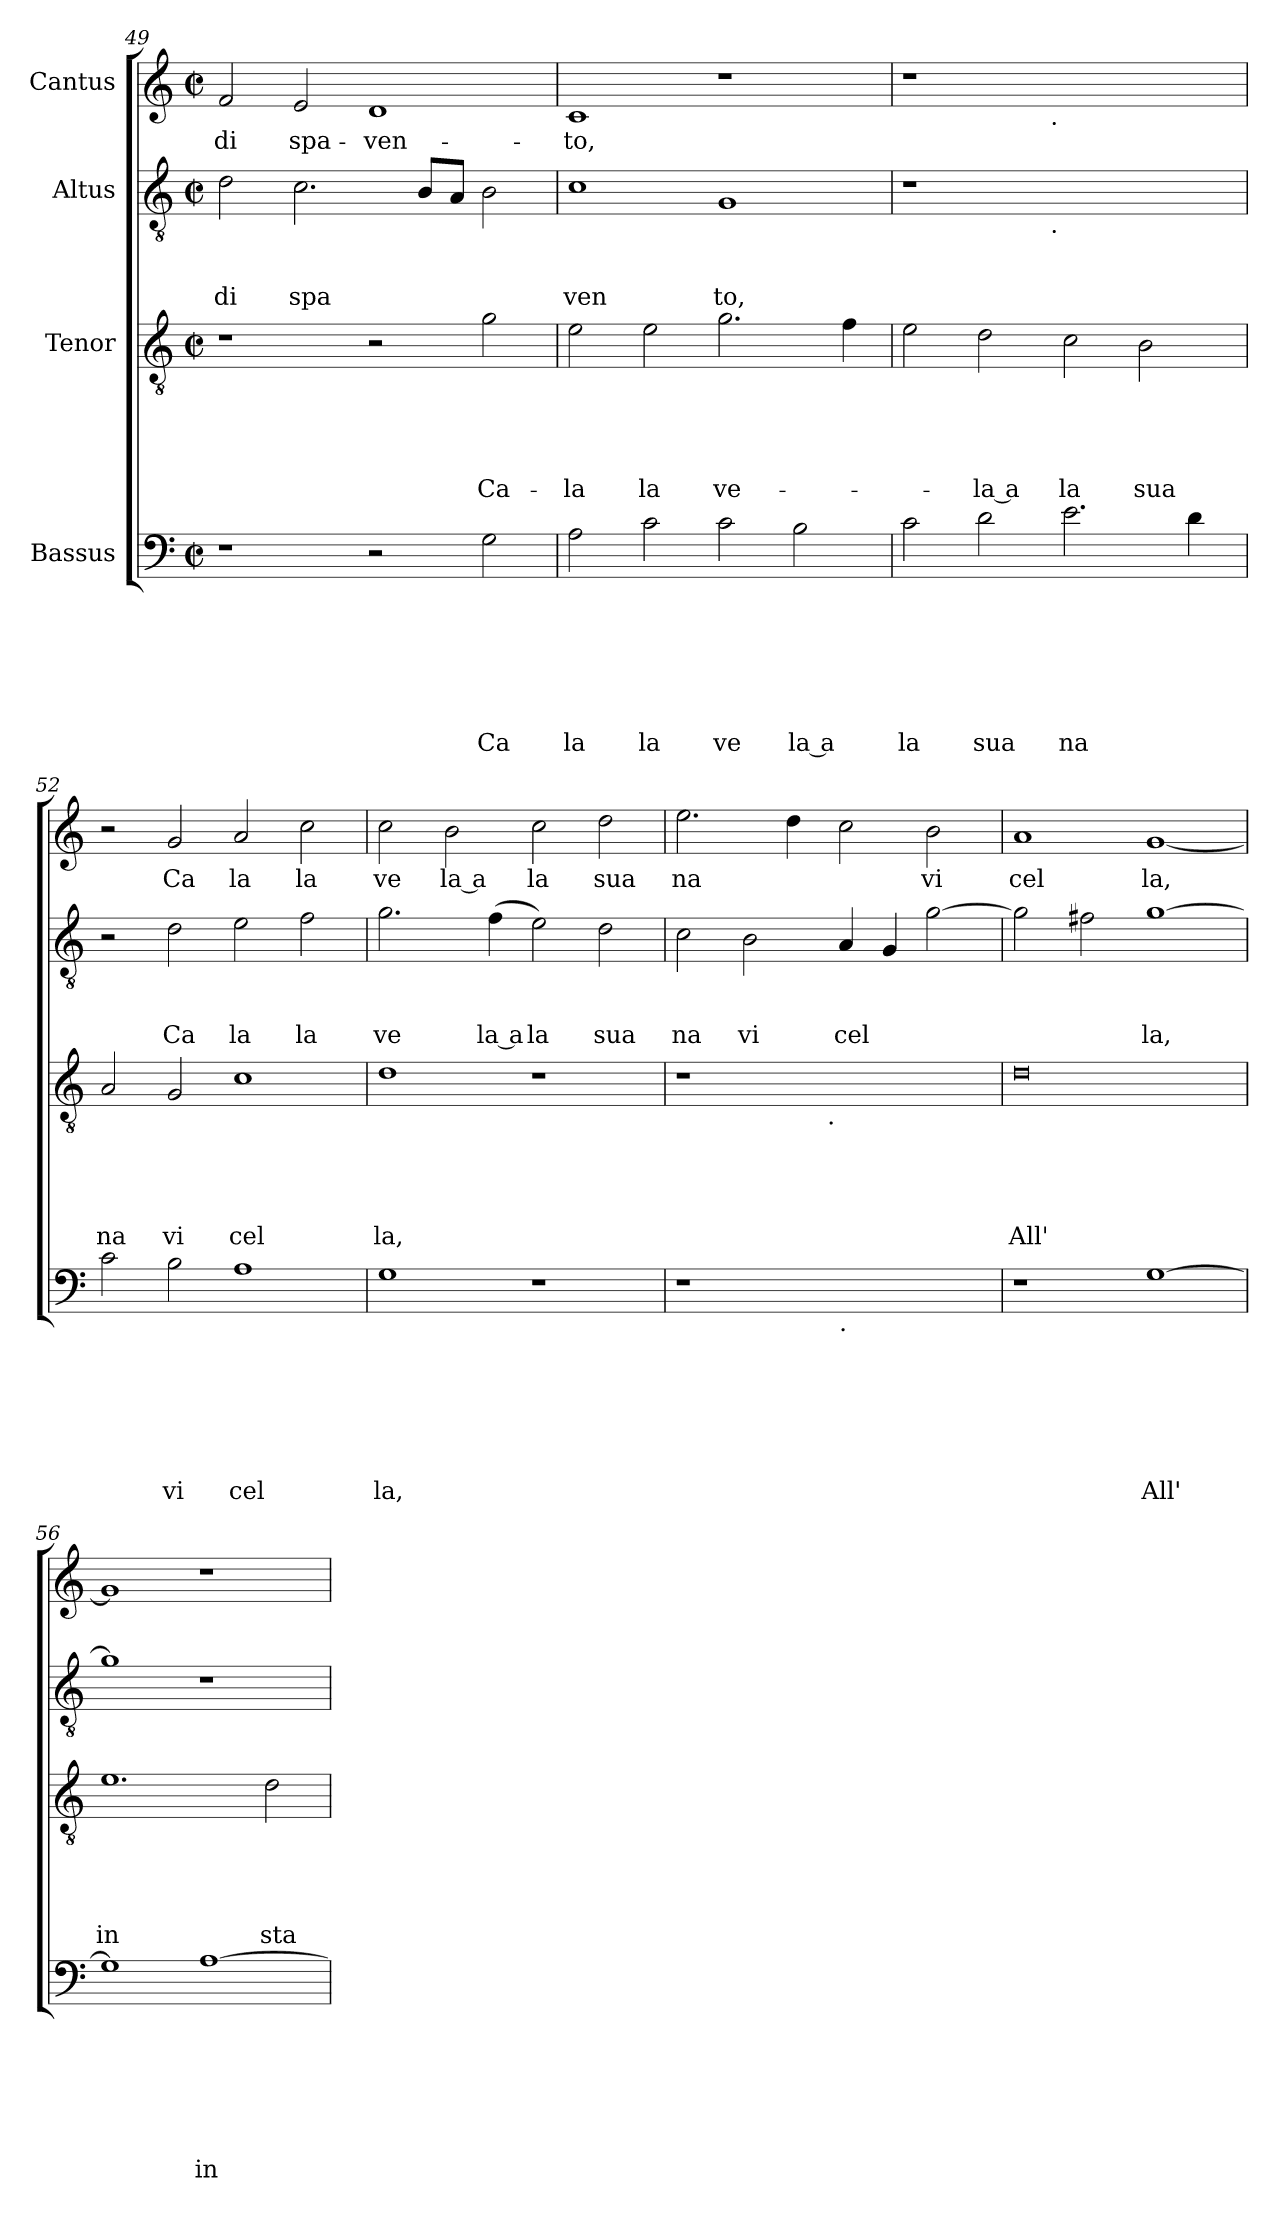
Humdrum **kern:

**kern	**text	**text	**text	**text	**text	**text	**text	**kern	**text	**text	**text	**text	**text	**kern	**text	**text	**text	**kern	**text
*part4	*part4	*part4	*part4	*part4	*part4	*part4	*part4	*part3	*part3	*part3	*part3	*part3	*part3	*part2	*part2	*part2	*part2	*part1	*part1
*staff4	*staff4	*staff4	*staff4	*staff4	*staff4	*staff4	*staff4	*staff3	*staff3	*staff3	*staff3	*staff3	*staff3	*staff2	*staff2	*staff2	*staff2	*staff1	*staff1
*I"Bassus	*	*	*	*	*	*	*	*I"Tenor	*	*	*	*	*	*I"Altus	*	*	*	*I"Cantus	*
*clefF4	*	*	*	*	*	*	*	*clefGv2	*	*	*	*	*	*clefGv2	*	*	*	*clefG2	*
*k[]	*	*	*	*	*	*	*	*k[]	*	*	*	*	*	*k[]	*	*	*	*k[]	*
*C:	*	*	*	*	*	*	*	*C:	*	*	*	*	*	*C:	*	*	*	*C:	*
*M2/2	*	*	*	*	*	*	*	*M2/2	*	*	*	*	*	*M2/2	*	*	*	*M2/2	*
*met(c|)	*	*	*	*	*	*	*	*met(c|)	*	*	*	*	*	*met(c|)	*	*	*	*met(c|)	*
=49	=49	=49	=49	=49	=49	=49	=49	=49	=49	=49	=49	=49	=49	=49	=49	=49	=49	=49	=49
!	!	!	!	!	!	!	!	!	!	!	!	!	!	!	!	!	!LO:LY:b	!	!LO:LY:b
1r	.	.	.	.	.	.	.	1r	.	.	.	.	.	2d\	.	.	di	2f/	di
!	!	!	!	!	!	!	!	!	!	!	!	!	!	!	!	!	!LO:LY:b	!	!LO:LY:b
.	.	.	.	.	.	.	.	.	.	.	.	.	.	2.c\	.	.	spa	2e/	spa-
!	!	!	!	!	!	!	!	!	!	!	!	!	!	!	!	!	!	!	!LO:LY:b
2r	.	.	.	.	.	.	.	2r	.	.	.	.	.	.	.	.	.	1d	-ven-
.	.	.	.	.	.	.	.	.	.	.	.	.	.	8B/L	.	.	.	.	.
.	.	.	.	.	.	.	.	.	.	.	.	.	.	8A/J	.	.	.	.	.
!	!	!	!	!	!	!	!LO:LY:b	!	!	!	!	!	!LO:LY:b	!	!	!	!	!	!
2G\	.	.	.	.	.	.	Ca	2g\	.	.	.	.	Ca-	2B\	.	.	.	.	.
=50	=50	=50	=50	=50	=50	=50	=50	=50	=50	=50	=50	=50	=50	=50	=50	=50	=50	=50	=50
!	!	!	!	!	!	!	!LO:LY:b	!	!	!	!	!	!LO:LY:b	!	!	!	!LO:LY:b	!	!LO:LY:b
2A\	.	.	.	.	.	.	la	2e\	.	.	.	.	-la	1c	.	.	ven	1c	-to,
!	!	!	!	!	!	!	!LO:LY:b	!	!	!	!	!	!LO:LY:b	!	!	!	!	!	!
2c\	.	.	.	.	.	.	la	2e\	.	.	.	.	la	.	.	.	.	.	.
!	!	!	!	!	!	!	!LO:LY:b	!	!	!	!	!	!LO:LY:b	!	!	!	!LO:LY:b	!	!
2c\	.	.	.	.	.	.	ve	2.g\	.	.	.	.	ve-	1G	.	.	to,	1r	.
!	!	!	!	!	!	!	!LO:LY:b:rj	!	!	!	!	!	!	!	!	!	!	!	!
2B\	.	.	.	.	.	.	la a	.	.	.	.	.	.	.	.	.	.	.	.
.	.	.	.	.	.	.	.	4f\	.	.	.	.	.	.	.	.	.	.	.
!!LO:PB:g=z
=51	=51	=51	=51	=51	=51	=51	=51	=51	=51	=51	=51	=51	=51	=51	=51	=51	=51	=51	=51
!	!	!	!	!	!	!	!LO:LY:b	!	!	!	!	!	!	!	!	!	!	!	!
*	*	*	*	*	*	*	*	*	*	*	*	*	*	*^	*	*	*	*^	*
2c\	.	.	.	.	.	.	la	2e\	.	.	.	.	.	1r	2ryy	.	.	.	1r	2ryy	.
!	!	!	!	!	!	!	!LO:LY:b	!	!	!	!	!	!LO:LY:b:rj	!	!	!	!	!	!	!	!
2d\	.	.	.	.	.	.	sua	2d\	.	.	.	.	-la a	.	4...ryy	.	.	.	.	4...ryy	.
!	!	!	!	!	!	!	!	!	!	!	!	!	!	!	!	!	!	!	!	!LO:TX:b:t=.	!
!	!	!	!	!	!	!	!	!	!	!	!	!	!	!	!LO:TX:b:t=.	!	!	!	!	!	!
.	.	.	.	.	.	.	.	.	.	.	.	.	.	.	1ryy	.	.	.	.	1ryy	.
!	!	!	!	!	!	!	!LO:LY:b	!	!	!	!	!	!LO:LY:b	!	!	!	!	!	!	!	!
2.e\	.	.	.	.	.	.	na	2c\	.	.	.	.	la	1ryy	.	.	.	.	1ryy	.	.
!	!	!	!	!	!	!	!	!	!	!	!	!	!LO:LY:b	!	!	!	!	!	!	!	!
.	.	.	.	.	.	.	.	2B\	.	.	.	.	sua	.	.	.	.	.	.	.	.
4d\	.	.	.	.	.	.	.	.	.	.	.	.	.	.	.	.	.	.	.	.	.
.	.	.	.	.	.	.	.	.	.	.	.	.	.	.	32ryy	.	.	.	.	32ryy	.
=52	=52	=52	=52	=52	=52	=52	=52	=52	=52	=52	=52	=52	=52	=52	=52	=52	=52	=52	=52	=52	=52
!	!	!	!	!	!	!	!	!	!	!	!	!	!LO:LY:b	!	!	!	!	!	!	!	!
*	*	*	*	*	*	*	*	*	*	*	*	*	*	*v	*v	*	*	*	*	*	*
*	*	*	*	*	*	*	*	*	*	*	*	*	*	*	*	*	*	*v	*v	*
2c\	.	.	.	.	.	.	.	2A/	.	.	.	.	na	2r	.	.	.	2r	.
!	!	!	!	!	!	!	!LO:LY:b	!	!	!	!	!	!LO:LY:b	!	!	!	!LO:LY:b	!	!LO:LY:b
2B\	.	.	.	.	.	.	vi	2G/	.	.	.	.	vi	2d\	.	.	Ca	2g/	Ca
!	!	!	!	!	!	!	!LO:LY:b	!	!	!	!	!	!LO:LY:b	!	!	!	!LO:LY:b	!	!LO:LY:b
1A	.	.	.	.	.	.	cel	1c	.	.	.	.	cel	2e\	.	.	la	2a/	la
!	!	!	!	!	!	!	!	!	!	!	!	!	!	!	!	!	!LO:LY:b	!	!LO:LY:b
.	.	.	.	.	.	.	.	.	.	.	.	.	.	2f\	.	.	la	2cc\	la
=53	=53	=53	=53	=53	=53	=53	=53	=53	=53	=53	=53	=53	=53	=53	=53	=53	=53	=53	=53
!	!	!	!	!	!	!	!LO:LY:b	!	!	!	!	!	!LO:LY:b	!	!	!	!LO:LY:b	!	!LO:LY:b
1G	.	.	.	.	.	.	la,	1d	.	.	.	.	la,	2.g\	.	.	ve	2cc\	ve
!	!	!	!	!	!	!	!	!	!	!	!	!	!	!	!	!	!	!	!LO:LY:b:rj
.	.	.	.	.	.	.	.	.	.	.	.	.	.	.	.	.	.	2b\	la a
!	!	!	!	!	!	!	!	!	!	!	!	!	!	!	!	!	!LO:LY:b:rj	!	!
.	.	.	.	.	.	.	.	.	.	.	.	.	.	((<4f\	.	.	la a	.	.
!	!	!	!	!	!	!	!	!	!	!	!	!	!	!	!	!	!LO:LY:b	!	!LO:LY:b
1r	.	.	.	.	.	.	.	1r	.	.	.	.	.	2e\)	.	.	la	2cc\	la
!	!	!	!	!	!	!	!	!	!	!	!	!	!	!	!	!	!LO:LY:b	!	!LO:LY:b
.	.	.	.	.	.	.	.	.	.	.	.	.	.	2d\	.	.	sua	2dd\	sua
=54	=54	=54	=54	=54	=54	=54	=54	=54	=54	=54	=54	=54	=54	=54	=54	=54	=54	=54	=54
!	!	!	!	!	!	!	!	!	!	!	!	!	!	!	!	!	!LO:LY:b	!	!LO:LY:b
*	*	*	*	*	*	*	*	*^	*	*	*	*	*	*	*	*	*	*	*
1r	.	.	.	.	.	.	.	1r	2ryy	.	.	.	.	.	2c\	.	.	na	2.ee\	na
!	!	!	!	!	!	!	!	!	!	!	!	!	!	!	!	!	!	!LO:LY:b	!	!
.	.	.	.	.	.	.	.	.	4...ryy	.	.	.	.	.	2B\	.	.	vi	.	.
.	.	.	.	.	.	.	.	.	.	.	.	.	.	.	.	.	.	.	4dd\	.
!	!	!	!	!	!	!	!	!	!LO:TX:b:t=.	!	!	!	!	!	!	!	!	!	!	!
.	.	.	.	.	.	.	.	.	1ryy	.	.	.	.	.	.	.	.	.	.	.
!LO:TX:b:t=.	!	!	!	!	!	!	!	!	!	!	!	!	!	!	!	!	!	!	!	!
!	!	!	!	!	!	!	!	!	!	!	!	!	!	!	!	!	!	!LO:LY:b	!	!
1ryy	.	.	.	.	.	.	.	1ryy	.	.	.	.	.	.	4A/	.	.	cel	2cc\	.
.	.	.	.	.	.	.	.	.	.	.	.	.	.	.	4G/	.	.	.	.	.
!	!	!	!	!	!	!	!	!	!	!	!	!	!	!	!	!	!	!	!	!LO:LY:b
.	.	.	.	.	.	.	.	.	.	.	.	.	.	.	[>2g\	.	.	.	2b\	vi
.	.	.	.	.	.	.	.	.	32ryy	.	.	.	.	.	.	.	.	.	.	.
=55	=55	=55	=55	=55	=55	=55	=55	=55	=55	=55	=55	=55	=55	=55	=55	=55	=55	=55	=55	=55
!	!	!	!	!	!	!	!	!	!	!	!	!	!	!LO:LY:b	!	!	!	!	!	!LO:LY:b
*	*	*	*	*	*	*	*	*v	*v	*	*	*	*	*	*	*	*	*	*	*
1r	.	.	.	.	.	.	.	0d	.	.	.	.	All'	2g\]	.	.	.	1a	cel
.	.	.	.	.	.	.	.	.	.	.	.	.	.	2f#\	.	.	.	.	.
!	!	!	!	!	!	!	!LO:LY:b	!	!	!	!	!	!	!	!	!	!LO:LY:b	!	!LO:LY:b
[>1G	.	.	.	.	.	.	All'	.	.	.	.	.	.	[>1g	.	.	la,	[<1g	la,
=56	=56	=56	=56	=56	=56	=56	=56	=56	=56	=56	=56	=56	=56	=56	=56	=56	=56	=56	=56
!	!	!	!	!	!	!	!	!	!	!	!	!	!LO:LY:b	!	!	!	!	!	!
1G]	.	.	.	.	.	.	.	1.e	.	.	.	.	in	1g]	.	.	.	1g]	.
!	!	!	!	!	!	!	!LO:LY:b	!	!	!	!	!	!	!	!	!	!	!	!
[<1A	.	.	.	.	.	.	in	.	.	.	.	.	.	1r	.	.	.	1r	.
!	!	!	!	!	!	!	!	!	!	!	!	!	!LO:LY:b	!	!	!	!	!	!
.	.	.	.	.	.	.	.	2d\	.	.	.	.	sta	.	.	.	.	.	.
=	=	=	=	=	=	=	=	=	=	=	=	=	=	=	=	=	=	=	=
*-	*-	*-	*-	*-	*-	*-	*-	*-	*-	*-	*-	*-	*-	*-	*-	*-	*-	*-	*-
